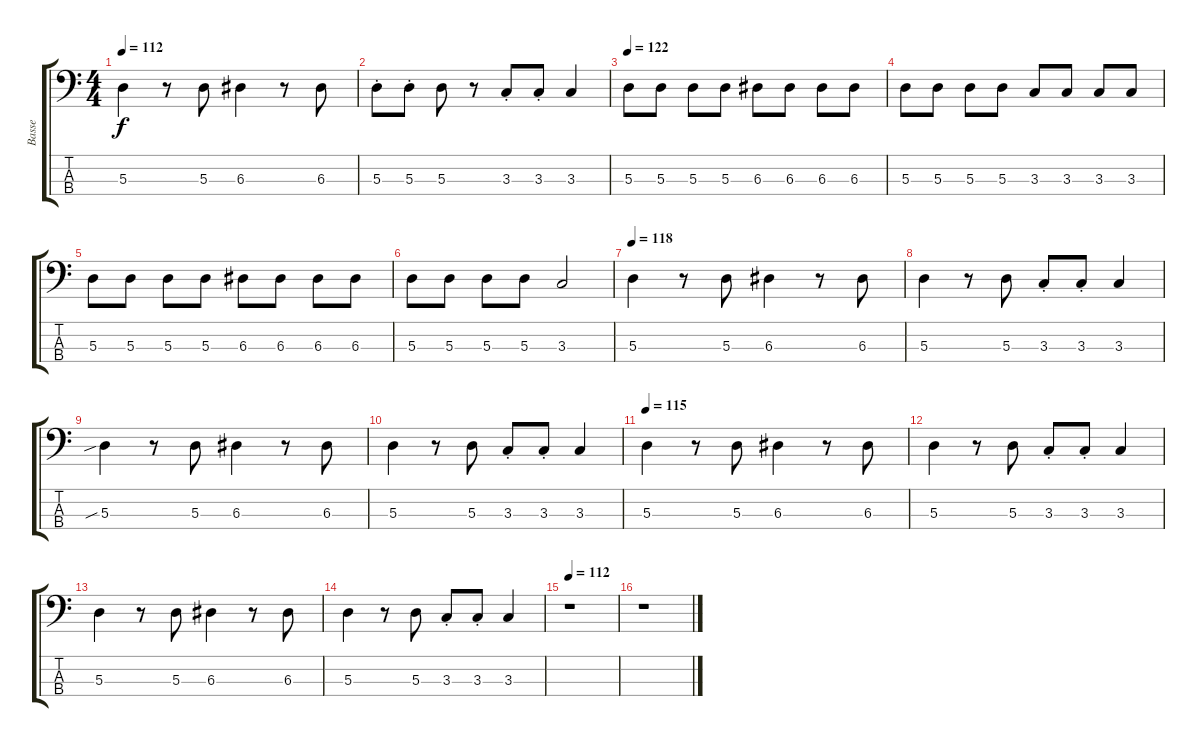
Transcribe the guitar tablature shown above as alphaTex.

\track ("Basse" "Basse") {instrument electricbassfinger}
\staff {score tabs}
\tuning (G2 D2 A1 E1) {hide}
\ts (4 4)
\tempo 112
\clef f4
\ks c
5.3.4{dy f} r.8 5.3.8 6.3.4 r.8 6.3.8 |
5.3{st}.8 5.3{st}.8 5.3.8 r.8 3.3{st}.8 3.3{st}.8 3.3.4 |
\tempo 122
5.3.8 5.3.8 5.3.8 5.3.8 6.3.8 6.3.8 6.3.8 6.3.8 |
5.3.8 5.3.8 5.3.8 5.3.8 3.3.8 3.3.8 3.3.8 3.3.8 |
5.3.8 5.3.8 5.3.8 5.3.8 6.3.8 6.3.8 6.3.8 6.3.8 |
5.3.8 5.3.8 5.3.8 5.3.8 3.3.2 |
\tempo 118
5.3.4 r.8 5.3.8 6.3.4 r.8 6.3.8 |
5.3.4 r.8 5.3.8 3.3{st}.8 3.3{st}.8 3.3.4 |
5.3{sib}.4 r.8 5.3.8 6.3.4 r.8 6.3.8 |
5.3.4 r.8 5.3.8 3.3{st}.8 3.3{st}.8 3.3.4 |
\tempo 115
5.3.4 r.8 5.3.8 6.3.4 r.8 6.3.8 |
5.3.4 r.8 5.3.8 3.3{st}.8 3.3{st}.8 3.3.4 |
5.3.4 r.8 5.3.8 6.3.4 r.8 6.3.8 |
5.3.4 r.8 5.3.8 3.3{st}.8 3.3{st}.8 3.3.4 |
\tempo 112
r.1 |
r.1
